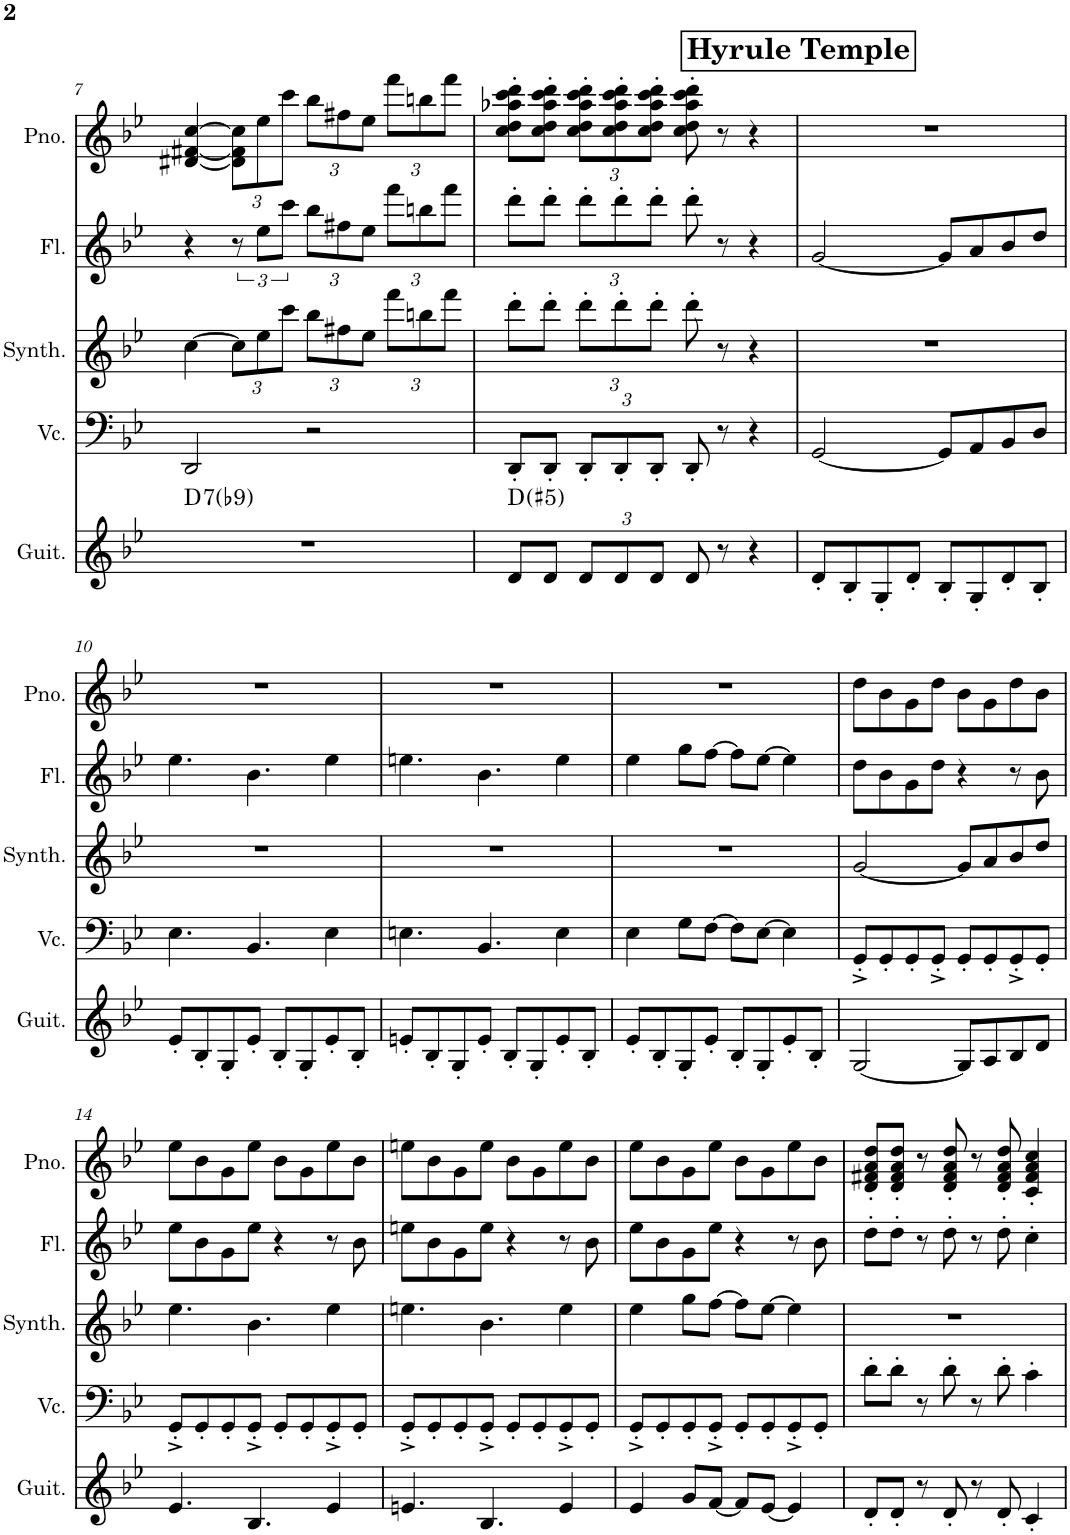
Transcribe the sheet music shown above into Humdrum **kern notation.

**kern	**harte	**kern	**kern	**kern	**kern
*part5	*part5	*part4	*part3	*part2	*part1
*staff5	*	*staff4	*staff3	*staff2	*staff1
*I"Classical Guitar	*	*I"Violoncello	*I"Sine Synthesizer	*I"Flute	*I"Piano
*I'Guit.	*	*I'Vc.	*I'Synth.	*I'Fl.	*I'Pno.
!!LO:PB:g=z
*clefG2	*	*clefF4	*clefG2	*clefG2	*clefG2
*k[b-e-]	*	*k[b-e-]	*k[b-e-]	*k[b-e-]	*k[b-e-]
*M4/4	*	*M4/4	*M4/4	*M4/4	*M4/4
=7	=7	=7	=7	=7	=7
!	!LO:H:kt=7	!	!	!	!
1r	D:7(b9)	2DD/	[4cc\	4r	[4d#X/ [4f#X/ [4cc/
*	*	*	*Xbrackettup	*	*Xbrackettup
.	.	.	12cc\L]	12r	12d#\] 12f#\] 12cc\]L
.	.	.	12ee-\	12ee-\L	12ee-\
.	.	.	12ccc\J	12ccc\J	12ccc\J
*	*	*	*	*Xbrackettup	*
.	.	2r	12bb-\L	12bb-\L	12bb-\L
.	.	.	12ff#X\	12ff#X\	12ff#X\
.	.	.	12ee-\J	12ee-\J	12ee-\J
.	.	.	12fff\L	12fff\L	12fff\L
.	.	.	12bbn\	12bbn\	12bbn\
.	.	.	12fff\J	12fff\J	12fff\J
=8	=8	=8	=8	=8	=8
8d/L	D:(3,#5)	8DD'/L	8ddd'\L	8ddd'\L	8cc\' 8dd\' 8aa-X\' 8ccc\' 8ddd\'L
8d/J	.	8DD'/J	8ddd'\J	8ddd'\J	8cc\' 8dd\' 8aa-\' 8ccc\' 8ddd\'J
*Xbrackettup	*	*Xbrackettup	*	*	*
12d/L	.	12DD'/L	12ddd'\L	12ddd'\L	12cc\' 12dd\' 12aa-\' 12ccc\' 12ddd\'L
12d/	.	12DD'/	12ddd'\	12ddd'\	12cc\' 12dd\' 12aa-\' 12ccc\' 12ddd\'
12d/J	.	12DD'/J	12ddd'\J	12ddd'\J	12cc\' 12dd\' 12aa-\' 12ccc\' 12ddd\'J
8d/	.	8DD'/	8ddd'\	8ddd'\	8cc\' 8dd\' 8aa-\' 8ccc\' 8ddd\'
8r	.	8r	8r	8r	8r
4r	.	4r	4r	4r	4r
!!LO:REH:place=s1:a:B:cj:fs=14:t=Hyrule Temple
=9	=9	=9	=9	=9	=9
8d'/L	.	[2GG/	1r	[2g/	1r
8B-'/	.	.	.	.	.
8G'/	.	.	.	.	.
8d'/J	.	.	.	.	.
8B-'/L	.	8GG/L]	.	8g/L]	.
8G'/	.	8AA/	.	8a/	.
8d'/	.	8BB-/	.	8b-/	.
8B-'/J	.	8D/J	.	8dd/J	.
!!LO:LB:g=z
=10	=10	=10	=10	=10	=10
8e-'/L	.	4.E-\	1r	4.ee-\	1r
8B-'/	.	.	.	.	.
8G'/	.	.	.	.	.
8e-'/J	.	4.BB-/	.	4.b-\	.
8B-'/L	.	.	.	.	.
8G'/	.	.	.	.	.
8e-'/	.	4E-\	.	4ee-\	.
8B-'/J	.	.	.	.	.
=11	=11	=11	=11	=11	=11
8en'/L	.	4.En\	1r	4.een\	1r
8B-'/	.	.	.	.	.
8G'/	.	.	.	.	.
8e'/J	.	4.BB-/	.	4.b-\	.
8B-'/L	.	.	.	.	.
8G'/	.	.	.	.	.
8e'/	.	4E\	.	4ee\	.
8B-'/J	.	.	.	.	.
=12	=12	=12	=12	=12	=12
8e-'/L	.	4E-\	1r	4ee-\	1r
8B-'/	.	.	.	.	.
8G'/	.	8G\L	.	8gg\L	.
8e-'/J	.	[8F\J	.	[8ff\J	.
8B-'/L	.	8F\L]	.	8ff\L]	.
8G'/	.	[8E-\J	.	[8ee-\J	.
8e-'/	.	4E-\]	.	4ee-\]	.
8B-'/J	.	.	.	.	.
=13	=13	=13	=13	=13	=13
[2G/	.	8GG'^/L	[2g/	8dd\L	8dd\L
.	.	8GG'/	.	8b-\	8b-\
.	.	8GG'/	.	8g\	8g\
.	.	8GG'^/J	.	8dd\J	8dd\J
8G/L]	.	8GG'/L	8g/L]	4r	8b-\L
8A/	.	8GG'/	8a/	.	8g\
8B-/	.	8GG'^/	8b-/	8r	8dd\
8d/J	.	8GG'/J	8dd/J	8b-\	8b-\J
!!LO:LB:g=z
=14	=14	=14	=14	=14	=14
4.e-/	.	8GG'^/L	4.ee-\	8ee-\L	8ee-\L
.	.	8GG'/	.	8b-\	8b-\
.	.	8GG'/	.	8g\	8g\
4.B-/	.	8GG'^/J	4.b-\	8ee-\J	8ee-\J
.	.	8GG'/L	.	4r	8b-\L
.	.	8GG'/	.	.	8g\
4e-/	.	8GG'^/	4ee-\	8r	8ee-\
.	.	8GG'/J	.	8b-\	8b-\J
=15	=15	=15	=15	=15	=15
4.en/	.	8GG'^/L	4.een\	8een\L	8een\L
.	.	8GG'/	.	8b-\	8b-\
.	.	8GG'/	.	8g\	8g\
4.B-/	.	8GG'^/J	4.b-\	8ee\J	8ee\J
.	.	8GG'/L	.	4r	8b-\L
.	.	8GG'/	.	.	8g\
4e/	.	8GG'^/	4ee\	8r	8ee\
.	.	8GG'/J	.	8b-\	8b-\J
=16	=16	=16	=16	=16	=16
4e-/	.	8GG'^/L	4ee-\	8ee-\L	8ee-\L
.	.	8GG'/	.	8b-\	8b-\
8g/L	.	8GG'/	8gg\L	8g\	8g\
[8f/J	.	8GG'^/J	[8ff\J	8ee-\J	8ee-\J
8f/L]	.	8GG'/L	8ff\L]	4r	8b-\L
[8e-/J	.	8GG'/	[8ee-\J	.	8g\
4e-/]	.	8GG'^/	4ee-\]	8r	8ee-\
.	.	8GG'/J	.	8b-\	8b-\J
=17	=17	=17	=17	=17	=17
8d'/L	.	8d'\L	1r	8dd'\L	8d/' 8f#X/' 8a/' 8dd/'L
8d'/J	.	8d'\J	.	8dd'\J	8d/' 8f#/' 8a/' 8dd/'J
8r	.	8r	.	8r	8r
8d'/	.	8d'\	.	8dd'\	8d/' 8f#/' 8a/' 8dd/'
8r	.	8r	.	8r	8r
8d'/	.	8d'\	.	8dd'\	8d/' 8f#/' 8a/' 8dd/'
4c'/	.	4c'\	.	4cc'\	4c/' 4f#/' 4a/' 4cc/'
=	=	=	=	=	=
*-	*-	*-	*-	*-	*-
